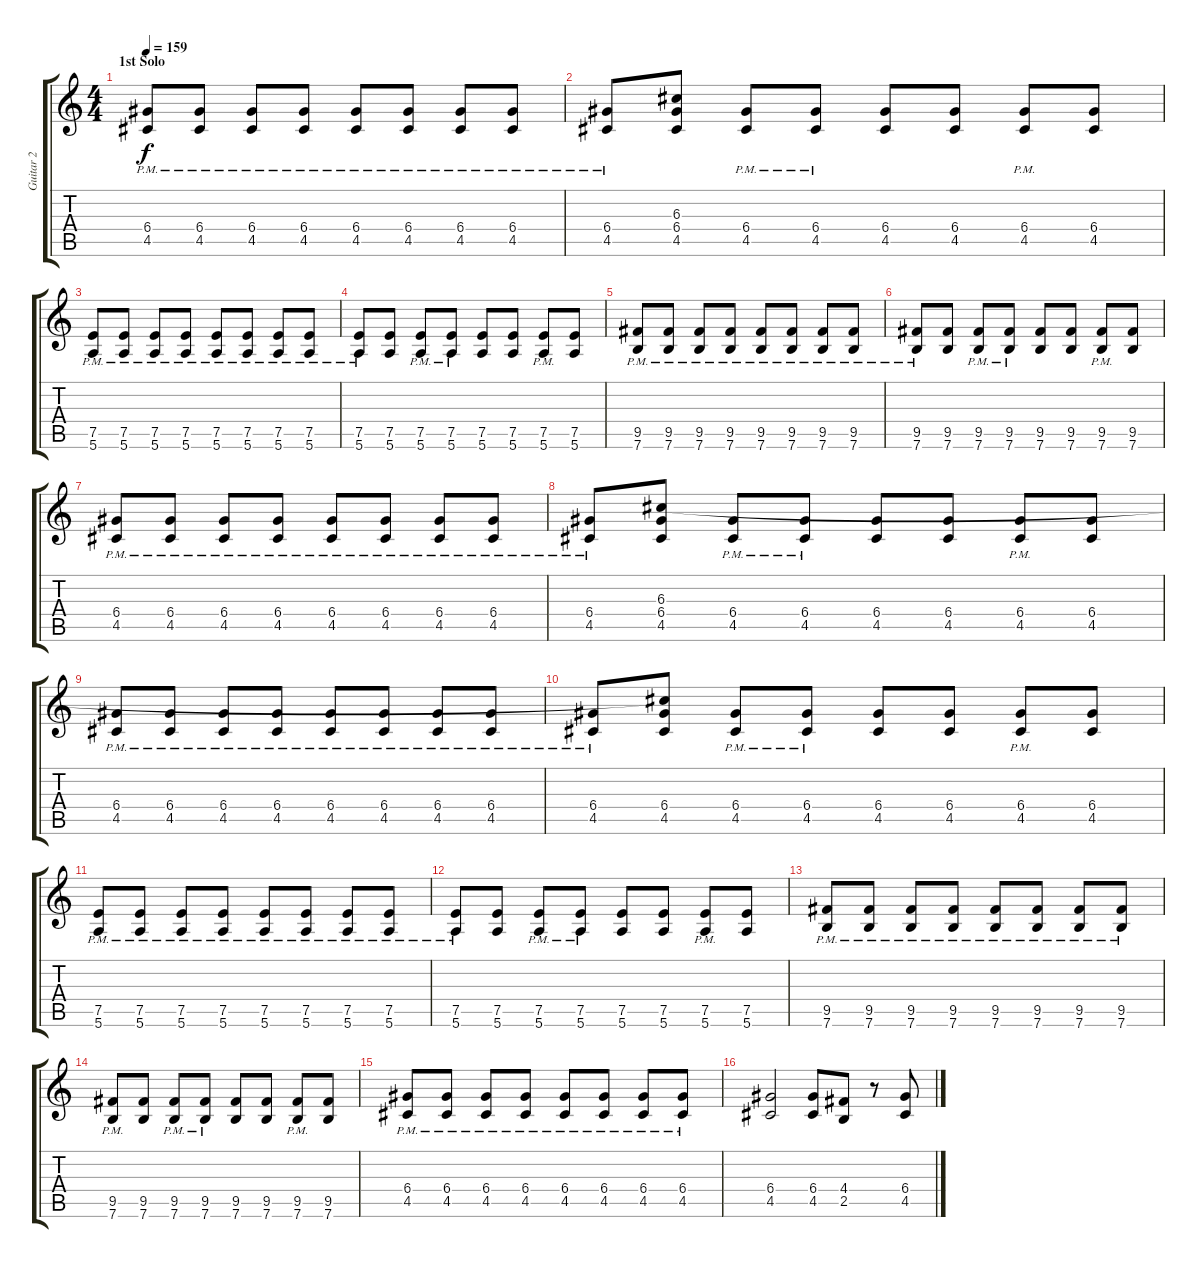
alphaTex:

\track ("Guitar 2" "Guitar 2") {instrument distortionguitar}
\staff {score tabs}
\tuning (E4 B3 G3 D3 A2 E2) {hide}
\ts (4 4)
\section ("" "1st Solo ")
\tempo 159
\clef g2
\ks c
(6.4{pm} 4.5{pm}).8{dy f} (6.4{pm} 4.5{pm}).8 (6.4{pm} 4.5{pm}).8 (6.4{pm} 4.5{pm}).8 (6.4{pm} 4.5{pm}).8 (6.4{pm} 4.5{pm}).8 (6.4{pm} 4.5{pm}).8 (6.4{pm} 4.5{pm}).8 |
(6.4{pm} 4.5{pm}).8 (6.3{t} 6.4 4.5).8 (6.4{pm} 4.5{pm}).8 (6.4{pm} 4.5{pm}).8 (6.4 4.5).8 (6.4 4.5).8 (6.4{pm} 4.5{pm}).8 (6.4 4.5).8 |
(7.5{pm} 5.6{pm}).8 (7.5{pm} 5.6{pm}).8 (7.5{pm} 5.6{pm}).8 (7.5{pm} 5.6{pm}).8 (7.5{pm} 5.6{pm}).8 (7.5{pm} 5.6{pm}).8 (7.5{pm} 5.6{pm}).8 (7.5{pm} 5.6{pm}).8 |
(7.5{pm} 5.6{pm}).8 (7.5 5.6).8 (7.5{pm} 5.6{pm}).8 (7.5{pm} 5.6{pm}).8 (7.5 5.6).8 (7.5 5.6).8 (7.5{pm} 5.6{pm}).8 (7.5 5.6).8 |
(9.5{pm} 7.6{pm}).8 (9.5{pm} 7.6{pm}).8 (9.5{pm} 7.6{pm}).8 (9.5{pm} 7.6{pm}).8 (9.5{pm} 7.6).8 (9.5{pm} 7.6{pm}).8 (9.5{pm} 7.6{pm}).8 (9.5{pm} 7.6{pm}).8 |
(9.5{pm} 7.6{pm}).8 (9.5 7.6).8 (9.5{pm} 7.6{pm}).8 (9.5{pm} 7.6{pm}).8 (9.5 7.6).8 (9.5 7.6).8 (9.5{pm} 7.6{pm}).8 (9.5 7.6).8 |
(6.4{pm} 4.5{pm}).8 (6.4{pm} 4.5{pm}).8 (6.4{pm} 4.5{pm}).8 (6.4{pm} 4.5{pm}).8 (6.4{pm} 4.5{pm}).8 (6.4{pm} 4.5{pm}).8 (6.4{pm} 4.5{pm}).8 (6.4{pm} 4.5{pm}).8 |
(6.4{pm} 4.5{pm}).8 (6.3 6.4 4.5).8 (6.4{pm} 4.5{pm}).8 (6.4{pm} 4.5{pm}).8 (6.4 4.5).8 (6.4 4.5).8 (6.4{pm} 4.5{pm}).8 (6.4 4.5).8 |
(6.4{pm} 4.5{pm}).8 (6.4{pm} 4.5{pm}).8 (6.4{pm} 4.5{pm}).8 (6.4{pm} 4.5{pm}).8 (6.4{pm} 4.5{pm}).8 (6.4{pm} 4.5{pm}).8 (6.4{pm} 4.5{pm}).8 (6.4{pm} 4.5{pm}).8 |
(6.4{pm} 4.5{pm}).8 (6.3{t} 6.4 4.5).8 (6.4{pm} 4.5{pm}).8 (6.4{pm} 4.5{pm}).8 (6.4 4.5).8 (6.4 4.5).8 (6.4{pm} 4.5{pm}).8 (6.4 4.5).8 |
(7.5{pm} 5.6{pm}).8 (7.5{pm} 5.6{pm}).8 (7.5{pm} 5.6{pm}).8 (7.5{pm} 5.6{pm}).8 (7.5{pm} 5.6{pm}).8 (7.5{pm} 5.6{pm}).8 (7.5{pm} 5.6{pm}).8 (7.5{pm} 5.6{pm}).8 |
(7.5{pm} 5.6{pm}).8 (7.5 5.6).8 (7.5{pm} 5.6{pm}).8 (7.5{pm} 5.6{pm}).8 (7.5 5.6).8 (7.5 5.6).8 (7.5{pm} 5.6{pm}).8 (7.5 5.6).8 |
(9.5{pm} 7.6{pm}).8 (9.5{pm} 7.6{pm}).8 (9.5{pm} 7.6{pm}).8 (9.5{pm} 7.6{pm}).8 (9.5{pm} 7.6).8 (9.5{pm} 7.6{pm}).8 (9.5{pm} 7.6{pm}).8 (9.5{pm} 7.6{pm}).8 |
(9.5{pm} 7.6{pm}).8 (9.5 7.6).8 (9.5{pm} 7.6{pm}).8 (9.5{pm} 7.6{pm}).8 (9.5 7.6).8 (9.5 7.6).8 (9.5{pm} 7.6{pm}).8 (9.5 7.6).8 |
(6.4{pm} 4.5{pm}).8 (6.4{pm} 4.5{pm}).8 (6.4{pm} 4.5{pm}).8 (6.4{pm} 4.5{pm}).8 (6.4{pm} 4.5{pm}).8 (6.4{pm} 4.5{pm}).8 (6.4{pm} 4.5{pm}).8 (6.4{pm} 4.5{pm}).8 |
(6.4 4.5).2 (6.4 4.5).8 (4.4 2.5).8 r.8 (6.4 4.5).8
